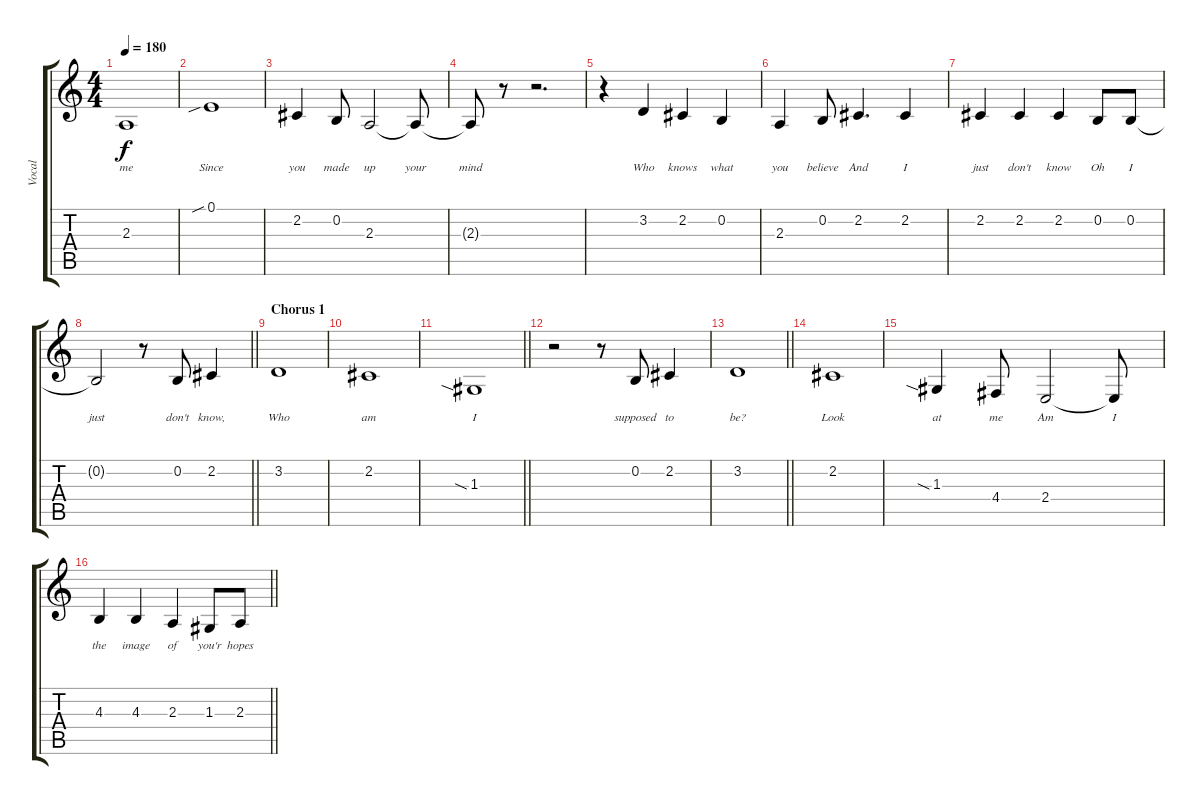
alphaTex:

\track ("Vocal" "Vocal") {instrument altosax}
\staff {score tabs}
\tuning (E4 B3 G3 D3 A2 E2) {hide}
\ts (4 4)
\tempo 180
\clef g2
\ks c
2.3.1{lyrics (0 "me") lyrics (1 "") lyrics (2 "") lyrics (3 "") lyrics (4 "") dy f} |
0.1{sib}.1{lyrics (0 "Since") lyrics (1 "") lyrics (2 "") lyrics (3 "") lyrics (4 "")} |
2.2.4{lyrics (0 "you") lyrics (1 "") lyrics (2 "") lyrics (3 "") lyrics (4 "")} 0.2.8{lyrics (0 "made") lyrics (1 "") lyrics (2 "") lyrics (3 "") lyrics (4 "")} 2.3.2{lyrics (0 "up") lyrics (1 "") lyrics (2 "") lyrics (3 "") lyrics (4 "")} 2.3{t}.8{lyrics (0 "your") lyrics (1 "") lyrics (2 "") lyrics (3 "") lyrics (4 "")} |
2.3{t}.8{lyrics (0 "mind") lyrics (1 "") lyrics (2 "") lyrics (3 "") lyrics (4 "")} r.8 r.2{d} |
r.4 3.2.4{lyrics (0 "Who") lyrics (1 "") lyrics (2 "") lyrics (3 "") lyrics (4 "")} 2.2.4{lyrics (0 "knows") lyrics (1 "") lyrics (2 "") lyrics (3 "") lyrics (4 "")} 0.2.4{lyrics (0 "what") lyrics (1 "") lyrics (2 "") lyrics (3 "") lyrics (4 "")} |
2.3.4{lyrics (0 "you") lyrics (1 "") lyrics (2 "") lyrics (3 "") lyrics (4 "")} 0.2.8{lyrics (0 "believe") lyrics (1 "") lyrics (2 "") lyrics (3 "") lyrics (4 "")} 2.2.4{d lyrics (0 "And") lyrics (1 "") lyrics (2 "") lyrics (3 "") lyrics (4 "")} 2.2.4{lyrics (0 "I") lyrics (1 "") lyrics (2 "") lyrics (3 "") lyrics (4 "")} |
2.2.4{lyrics (0 "just") lyrics (1 "") lyrics (2 "") lyrics (3 "") lyrics (4 "")} 2.2.4{lyrics (0 "don't") lyrics (1 "") lyrics (2 "") lyrics (3 "") lyrics (4 "")} 2.2.4{lyrics (0 "know") lyrics (1 "") lyrics (2 "") lyrics (3 "") lyrics (4 "")} 0.2.8{lyrics (0 "Oh") lyrics (1 "") lyrics (2 "") lyrics (3 "") lyrics (4 "")} 0.2.8{lyrics (0 "I") lyrics (1 "") lyrics (2 "") lyrics (3 "") lyrics (4 "")} |
\barLineRight lightlight
0.2{t}.2{lyrics (0 "just") lyrics (1 "") lyrics (2 "") lyrics (3 "") lyrics (4 "")} r.8 0.2.8{lyrics (0 "don't") lyrics (1 "") lyrics (2 "") lyrics (3 "") lyrics (4 "")} 2.2.4{lyrics (0 "know,") lyrics (1 "") lyrics (2 "") lyrics (3 "") lyrics (4 "")} |
\section ("" "Chorus 1")
3.2.1{lyrics (0 "Who") lyrics (1 "") lyrics (2 "") lyrics (3 "") lyrics (4 "")} |
2.2.1{lyrics (0 "am") lyrics (1 "") lyrics (2 "") lyrics (3 "") lyrics (4 "")} |
\barLineRight lightlight
1.3{sia}.1{lyrics (0 "I") lyrics (1 "") lyrics (2 "") lyrics (3 "") lyrics (4 "")} |
r.2 r.8 0.2.8{lyrics (0 "supposed") lyrics (1 "") lyrics (2 "") lyrics (3 "") lyrics (4 "")} 2.2.4{lyrics (0 "to") lyrics (1 "") lyrics (2 "") lyrics (3 "") lyrics (4 "")} |
\barLineRight lightlight
3.2.1{lyrics (0 "be?") lyrics (1 "") lyrics (2 "") lyrics (3 "") lyrics (4 "")} |
2.2.1{lyrics (0 "Look") lyrics (1 "") lyrics (2 "") lyrics (3 "") lyrics (4 "")} |
1.3{sia}.4{lyrics (0 "at") lyrics (1 "") lyrics (2 "") lyrics (3 "") lyrics (4 "")} 4.4.8{lyrics (0 "me") lyrics (1 "") lyrics (2 "") lyrics (3 "") lyrics (4 "")} 2.4.2{lyrics (0 "Am") lyrics (1 "") lyrics (2 "") lyrics (3 "") lyrics (4 "")} 2.4{t}.8{lyrics (0 "I") lyrics (1 "") lyrics (2 "") lyrics (3 "") lyrics (4 "")} |
\barLineRight lightlight
4.3.4{lyrics (0 "the") lyrics (1 "") lyrics (2 "") lyrics (3 "") lyrics (4 "")} 4.3.4{lyrics (0 "image") lyrics (1 "") lyrics (2 "") lyrics (3 "") lyrics (4 "")} 2.3.4{lyrics (0 "of") lyrics (1 "") lyrics (2 "") lyrics (3 "") lyrics (4 "")} 1.3.8{lyrics (0 "you'r") lyrics (1 "") lyrics (2 "") lyrics (3 "") lyrics (4 "")} 2.3.8{lyrics (0 "hopes") lyrics (1 "") lyrics (2 "") lyrics (3 "") lyrics (4 "")}
